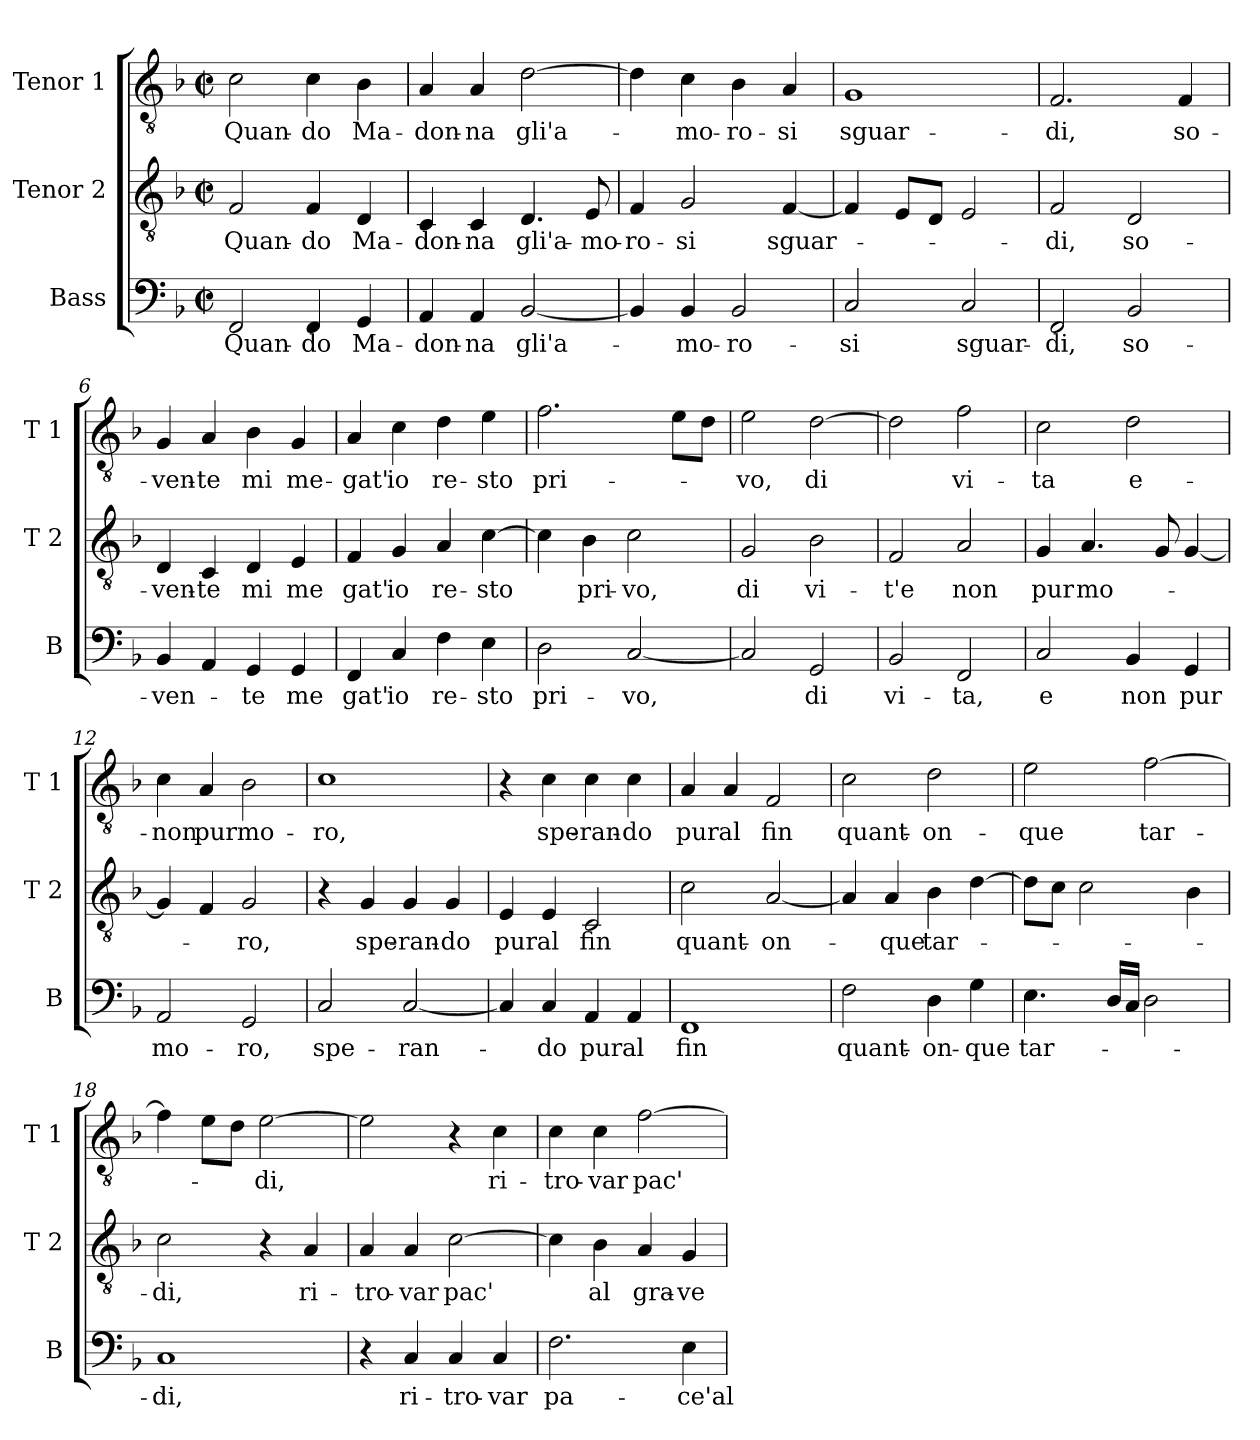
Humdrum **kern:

**kern	**text	**kern	**text	**kern	**text
*part3	*part3	*part2	*part2	*part1	*part1
*staff3	*staff3	*staff2	*staff2	*staff1	*staff1
*I"Bass	*	*I"Tenor 2	*	*I"Tenor 1	*
*I'B	*	*I'T 2	*	*I'T 1	*
*clefF4	*	*clefGv2	*	*clefGv2	*
*k[b-]	*	*k[b-]	*	*k[b-]	*
*F:	*	*F:	*	*F:	*
*M2/2	*	*M2/2	*	*M2/2	*
*met(c|)	*	*met(c|)	*	*met(c|)	*
=1	=1	=1	=1	=1	=1
!	!LO:LY:b	!	!LO:LY:b	!	!LO:LY:b
2FF/	Quan-	2F/	Quan-	2c\	Quan-
!	!LO:LY:b	!	!LO:LY:b	!	!LO:LY:b
4FF/	-do	4F/	-do	4c\	-do
!	!LO:LY:b	!	!LO:LY:b	!	!LO:LY:b
4GG/	Ma-	4D/	Ma-	4B-\	Ma-
=2	=2	=2	=2	=2	=2
!	!LO:LY:b	!	!LO:LY:b	!	!LO:LY:b
4AA/	-don-	4C/	-don-	4A/	-don-
!	!LO:LY:b	!	!LO:LY:b	!	!LO:LY:b
4AA/	-na	4C/	-na	4A/	-na
!	!LO:LY:b	!	!LO:LY:b	!	!LO:LY:b
[2BB-/	gli'a-	4.D/	gli'a-	[2d\	gli'a-
!	!	!	!LO:LY:b	!	!
.	.	8E/	-mo-	.	.
=3	=3	=3	=3	=3	=3
!	!	!	!LO:LY:b	!	!
4BB-/]	.	4F/	-ro-	4d\]	.
!	!LO:LY:b	!	!LO:LY:b	!	!LO:LY:b
4BB-/	-mo-	2G/	-si	4c\	-mo-
!	!LO:LY:b	!	!	!	!LO:LY:b
2BB-/	-ro-	.	.	4B-\	-ro-
!	!	!	!LO:LY:b	!	!LO:LY:b
.	.	[4F/	sguar-	4A/	-si
=4	=4	=4	=4	=4	=4
!	!LO:LY:b	!	!	!	!LO:LY:b
2C/	-si	4F/]	.	1G	sguar-
.	.	8E/L	.	.	.
.	.	8D/J	.	.	.
!	!LO:LY:b	!	!	!	!
2C/	sguar-	2E/	.	.	.
=5	=5	=5	=5	=5	=5
!	!LO:LY:b	!	!LO:LY:b	!	!LO:LY:b
2FF/	-di,	2F/	-di,	2.F/	-di,
!	!LO:LY:b	!	!LO:LY:b	!	!
2BB-/	so-	2D/	so-	.	.
!	!	!	!	!	!LO:LY:b
.	.	.	.	4F/	so-
!!LO:LB:g=z
=6	=6	=6	=6	=6	=6
!	!LO:LY:b	!	!LO:LY:b	!	!LO:LY:b
4BB-/	-ven-	4D/	-ven-	4G/	-ven-
!	!	!	!LO:LY:b	!	!LO:LY:b
4AA/	.	4C/	-te	4A/	-te
!	!LO:LY:b	!	!LO:LY:b	!	!LO:LY:b
4GG/	-te	4D/	mi	4B-\	mi
!	!LO:LY:b	!	!LO:LY:b	!	!LO:LY:b
4GG/	me	4E/	me	4G/	me-
=7	=7	=7	=7	=7	=7
!	!LO:LY:b	!	!LO:LY:b	!	!LO:LY:b
4FF/	gat'	4F/	gat'	4A/	-gat'
!	!LO:LY:b	!	!LO:LY:b	!	!LO:LY:b
4C/	io	4G/	io	4c\	io
!	!LO:LY:b	!	!LO:LY:b	!	!LO:LY:b
4F\	re-	4A/	re-	4d\	re-
!	!LO:LY:b	!	!LO:LY:b	!	!LO:LY:b
4E\	-sto	[4c\	-sto	4e\	-sto
=8	=8	=8	=8	=8	=8
!	!LO:LY:b	!	!	!	!LO:LY:b
2D\	pri-	4c\]	.	2.f\	pri-
!	!	!	!LO:LY:b	!	!
.	.	4B-\	pri-	.	.
!	!LO:LY:b	!	!LO:LY:b	!	!
[2C/	-vo,	2c\	-vo,	.	.
.	.	.	.	8e\L	.
.	.	.	.	8d\J	.
=9	=9	=9	=9	=9	=9
!	!	!	!LO:LY:b	!	!LO:LY:b
2C/]	.	2G/	di	2e\	-vo,
!	!LO:LY:b	!	!LO:LY:b	!	!LO:LY:b
2GG/	di	2B-\	vi-	[2d\	di
=10	=10	=10	=10	=10	=10
!	!LO:LY:b	!	!LO:LY:b	!	!
2BB-/	vi-	2F/	-t'e	2d\]	.
!	!LO:LY:b	!	!LO:LY:b	!	!LO:LY:b
2FF/	-ta,	2A/	non	2f\	vi-
=11	=11	=11	=11	=11	=11
!	!LO:LY:b	!	!LO:LY:b	!	!LO:LY:b
2C/	e	4G/	pur	2c\	-ta
!	!	!	!LO:LY:b	!	!
.	.	4.A/	mo-	.	.
!	!LO:LY:b	!	!	!	!LO:LY:b
4BB-/	non	.	.	2d\	e-
.	.	8G/	.	.	.
!	!LO:LY:b	!	!	!	!
4GG/	pur	[4G/	.	.	.
!!LO:LB:g=z
=12	=12	=12	=12	=12	=12
!	!LO:LY:b	!	!	!	!LO:LY:b
2AA/	mo-	4G/]	.	4c\	-non
!	!	!	!	!	!LO:LY:b
.	.	4F/	.	4A/	pur
!	!LO:LY:b	!	!LO:LY:b	!	!LO:LY:b
2GG/	-ro,	2G/	-ro,	2B-\	mo-
=13	=13	=13	=13	=13	=13
!	!LO:LY:b	!	!	!	!LO:LY:b
2C/	spe-	4r	.	1c	-ro,
!	!	!	!LO:LY:b	!	!
.	.	4G/	spe-	.	.
!	!LO:LY:b	!	!LO:LY:b	!	!
[2C/	-ran-	4G/	-ran-	.	.
!	!	!	!LO:LY:b	!	!
.	.	4G/	-do	.	.
=14	=14	=14	=14	=14	=14
!	!	!	!LO:LY:b	!	!
4C/]	.	4E/	pur	4r	.
!	!LO:LY:b	!	!LO:LY:b	!	!LO:LY:b
4C/	-do	4E/	al	4c\	spe-
!	!LO:LY:b	!	!LO:LY:b	!	!LO:LY:b
4AA/	pur	2C/	fin	4c\	-ran-
!	!LO:LY:b	!	!	!	!LO:LY:b
4AA/	al	.	.	4c\	-do
=15	=15	=15	=15	=15	=15
!	!LO:LY:b	!	!LO:LY:b	!	!LO:LY:b
1FF	fin	2c\	quant-	4A/	pur
!	!	!	!	!	!LO:LY:b
.	.	.	.	4A/	al
!	!	!	!LO:LY:b	!	!LO:LY:b
.	.	[2A/	-on-	2F/	fin
=16	=16	=16	=16	=16	=16
!	!LO:LY:b	!	!	!	!LO:LY:b
2F\	quant-	4A/]	.	2c\	quant-
!	!	!	!LO:LY:b	!	!
.	.	4A/	-que	.	.
!	!LO:LY:b	!	!LO:LY:b	!	!LO:LY:b
4D\	-on-	4B-\	tar-	2d\	-on-
!	!LO:LY:b	!	!	!	!
4G\	-que	[4d\	.	.	.
=17	=17	=17	=17	=17	=17
!	!LO:LY:b	!	!	!	!LO:LY:b
4.E\	tar-	8d\L]	.	2e\	-que
.	.	8c\J	.	.	.
.	.	2c\	.	.	.
16D/LL	.	.	.	.	.
16C/JJ	.	.	.	.	.
!	!	!	!	!	!LO:LY:b
2D\	.	.	.	[2f\	tar-
.	.	4B-\	.	.	.
!!LO:PB:g=z
=18	=18	=18	=18	=18	=18
!	!LO:LY:b	!	!LO:LY:b	!	!
1C	-di,	2c\	-di,	4f\]	.
.	.	.	.	8e\L	.
.	.	.	.	8d\J	.
!	!	!	!	!	!LO:LY:b
.	.	4r	.	[2e\	-di,
!	!	!	!LO:LY:b	!	!
.	.	4A/	ri-	.	.
=19	=19	=19	=19	=19	=19
!	!	!	!LO:LY:b	!	!
4r	.	4A/	-tro-	2e\]	.
!	!LO:LY:b	!	!LO:LY:b	!	!
4C/	ri-	4A/	-var	.	.
!	!LO:LY:b	!	!LO:LY:b	!	!
4C/	-tro-	[2c\	pac'	4r	.
!	!LO:LY:b	!	!	!	!LO:LY:b
4C/	-var	.	.	4c\	ri-
=20	=20	=20	=20	=20	=20
!	!LO:LY:b	!	!	!	!LO:LY:b
2.F\	pa-	4c\]	.	4c\	-tro-
!	!	!	!LO:LY:b	!	!LO:LY:b
.	.	4B-\	al	4c\	-var
!	!	!	!LO:LY:b	!	!LO:LY:b
.	.	4A/	gra-	[2f\	pac'
!	!LO:LY:b	!	!LO:LY:b	!	!
4E\	-ce'al	4G/	-ve	.	.
=	=	=	=	=	=
*-	*-	*-	*-	*-	*-
